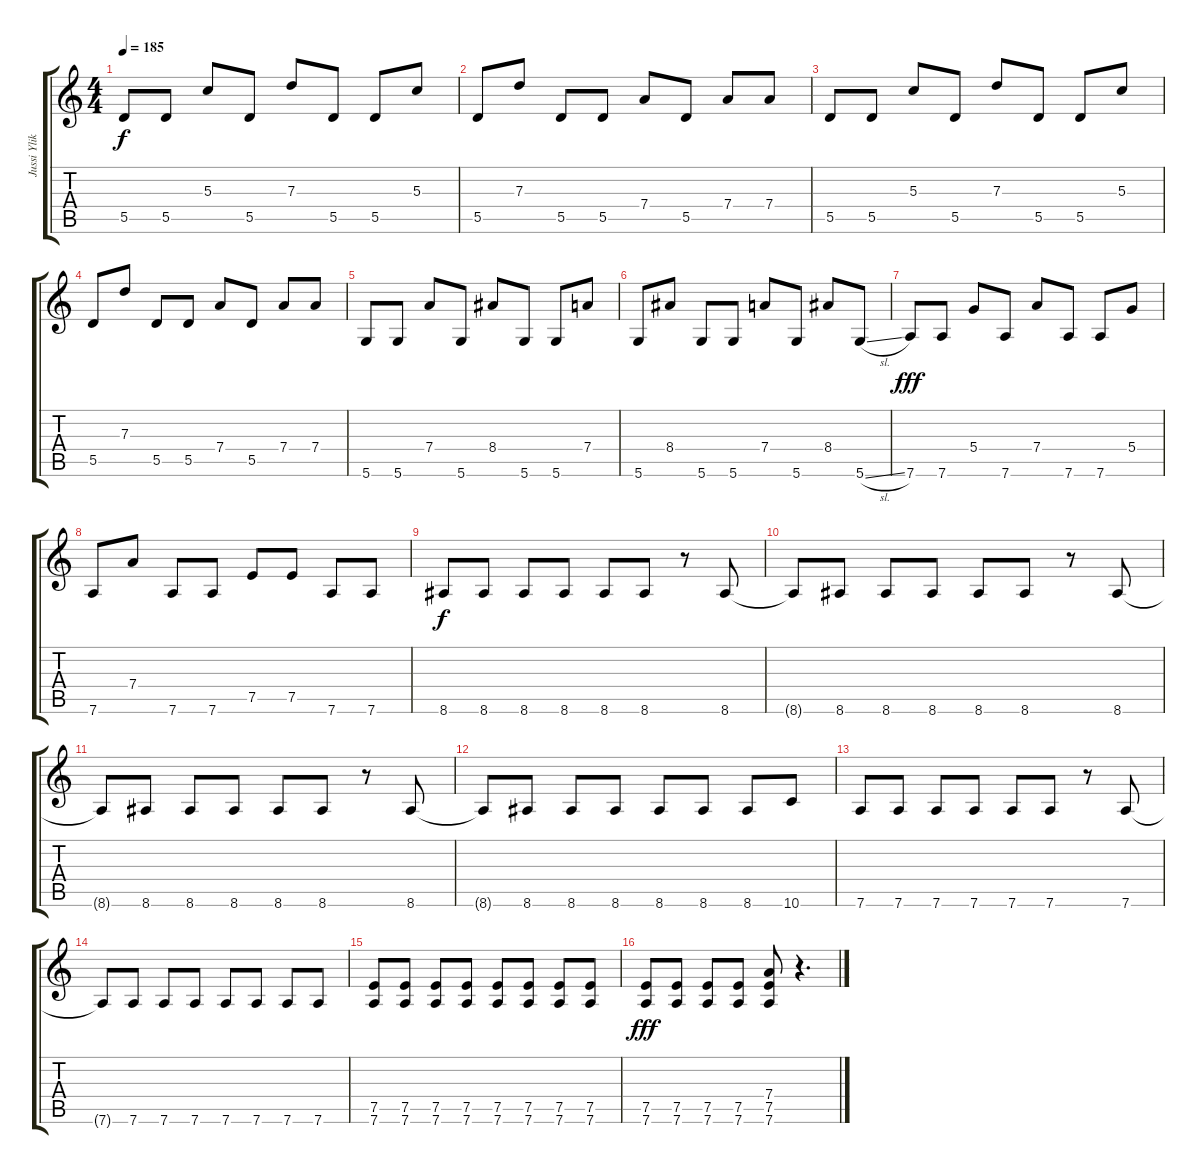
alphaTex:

\track ("Jussi Ylikoski" "Jussi Ylik") {instrument overdrivenguitar}
\staff {score tabs}
\tuning (E4 B3 G3 D3 A2 D2) {hide}
\ts (4 4)
\tempo 185
\clef g2
\ks c
5.5.8{dy f} 5.5.8 5.3.8 5.5.8 7.3.8 5.5.8 5.5.8 5.3.8 |
5.5.8 7.3.8 5.5.8 5.5.8 7.4.8 5.5.8 7.4.8 7.4.8 |
5.5.8 5.5.8 5.3.8 5.5.8 7.3.8 5.5.8 5.5.8 5.3.8 |
5.5.8 7.3.8 5.5.8 5.5.8 7.4.8 5.5.8 7.4.8 7.4.8 |
5.6.8 5.6.8 7.4.8 5.6.8 8.4.8 5.6.8 5.6.8 7.4.8 |
5.6.8 8.4.8 5.6.8 5.6.8 7.4.8 5.6.8 8.4.8 5.6{sl}.8 |
7.6.8{dy fff} 7.6.8 5.4.8 7.6.8 7.4.8 7.6.8 7.6.8 5.4.8 |
7.6.8 7.4.8 7.6.8 7.6.8 7.5.8 7.5.8 7.6.8 7.6.8 |
8.6.8{dy f} 8.6.8 8.6.8 8.6.8 8.6.8 8.6.8 r.8 8.6.8 |
8.6{t}.8 8.6.8 8.6.8 8.6.8 8.6.8 8.6.8 r.8 8.6.8 |
8.6{t}.8 8.6.8 8.6.8 8.6.8 8.6.8 8.6.8 r.8 8.6.8 |
8.6{t}.8 8.6.8 8.6.8 8.6.8 8.6.8 8.6.8 8.6.8 10.6.8 |
7.6.8 7.6.8 7.6.8 7.6.8 7.6.8 7.6.8 r.8 7.6.8 |
7.6{t}.8 7.6.8 7.6.8 7.6.8 7.6.8 7.6.8 7.6.8 7.6.8 |
(7.5 7.6).8 (7.5 7.6).8 (7.5 7.6).8 (7.5 7.6).8 (7.5 7.6).8 (7.5 7.6).8 (7.5 7.6).8 (7.5 7.6).8 |
(7.5 7.6).8{dy fff} (7.5 7.6).8 (7.5 7.6).8 (7.5 7.6).8 (7.4 7.5 7.6).8 r.4{d}
